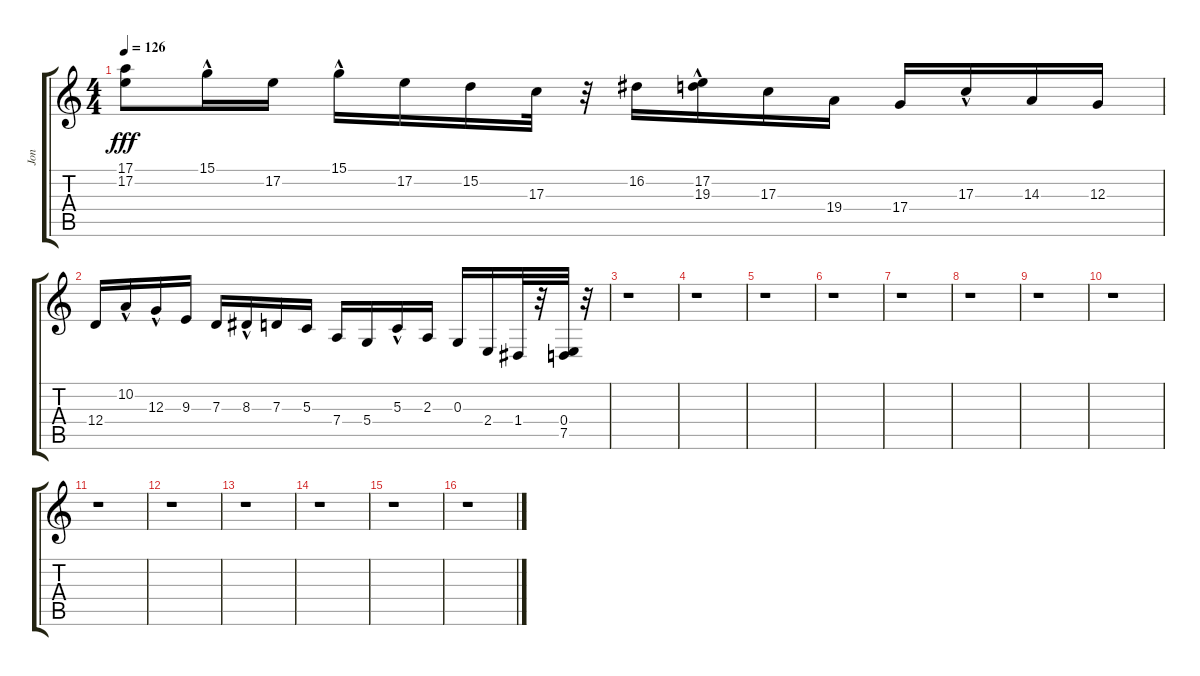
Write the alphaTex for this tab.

\track ("Jon" "Jon") {instrument drawbarorgan}
\staff {score tabs}
\tuning (E4 B3 G3 D3 A2 E2) {hide}
\ts (4 4)
\tempo 126
\clef g2
\ks c
(17.1 17.2).8{dy fff} 15.1{hac}.16{balance 2} 17.2.16 15.1{hac}.16{balance 2} 17.2.16{balance 2} 15.2.16 17.3.32 r.32 16.2.16 (17.2 19.3{hac}).16 17.3.16 19.4.16{balance 2} 17.4.16 17.3{hac}.16{balance 2} 14.3.16 12.3.16 |
12.4.16 10.2{hac}.16 12.3{hac}.16{balance 2} 9.3.16 7.3.16{balance 2} 8.3{hac}.16 7.3.16{balance 2} 5.3.16 7.4.16 5.4.16 5.3{hac}.16{balance 2} 2.3.16{balance 1} 0.3.16 2.4.16{balance 1} 1.4.32{balance 1} r.32 (0.4 7.5).32 r.32 |
r.1 |
r.1 |
r.1 |
r.1 |
r.1 |
r.1 |
r.1 |
r.1 |
r.1 |
r.1 |
r.1 |
r.1 |
r.1 |
r.1
